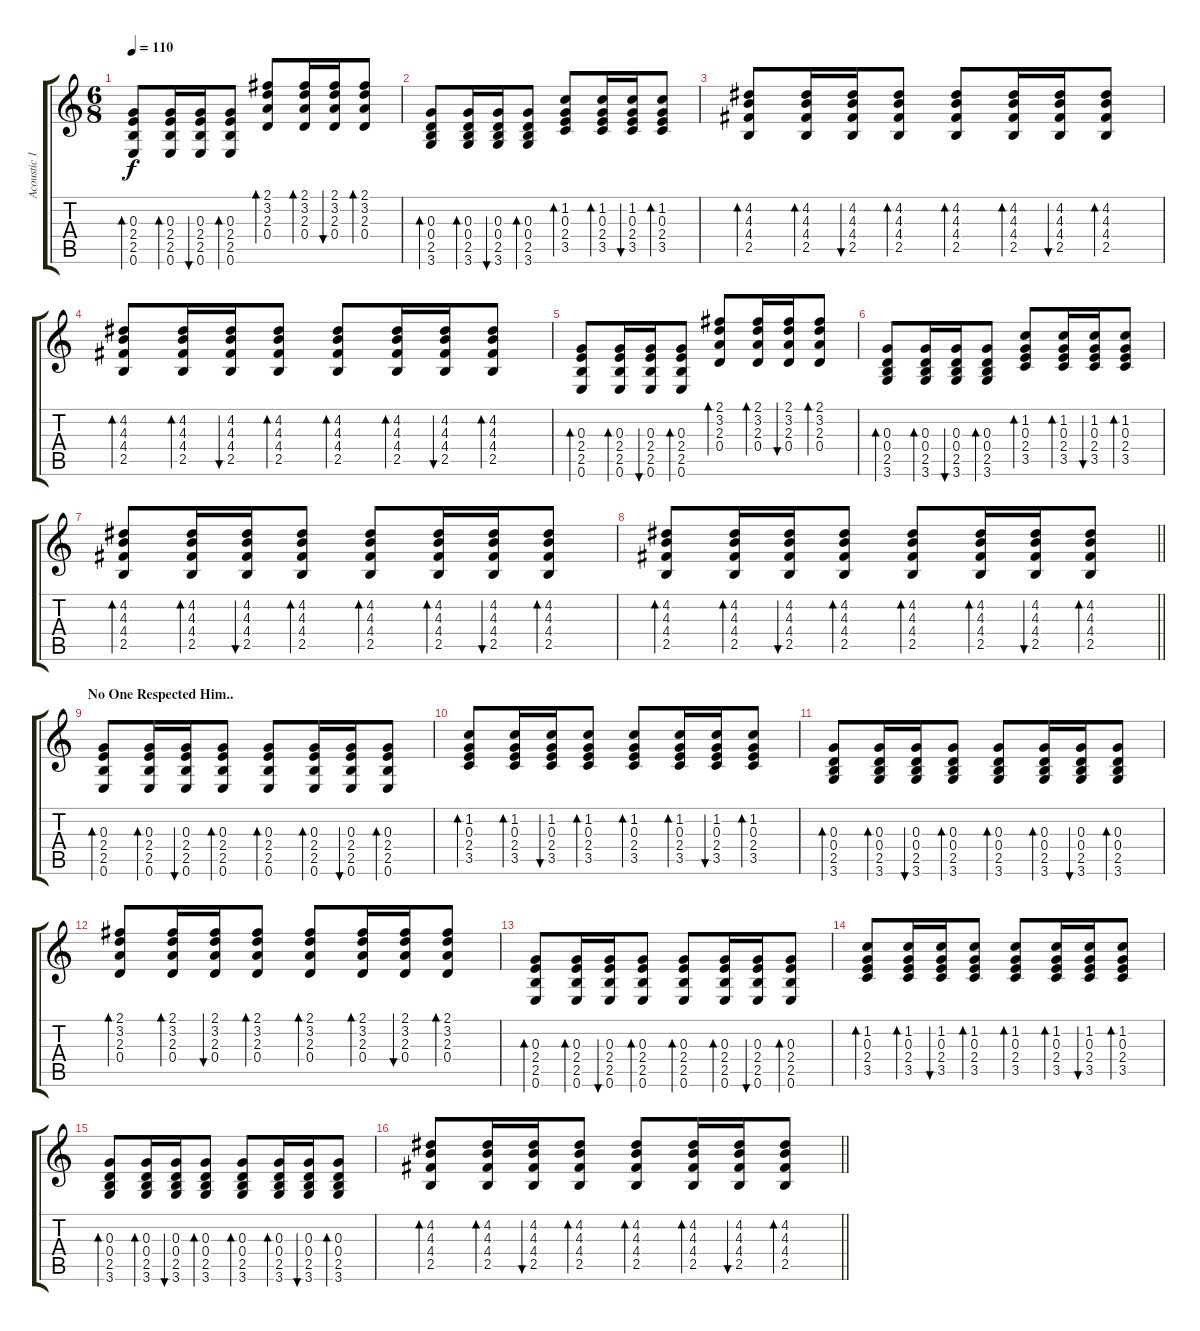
\track ("Acoustic 1" "Acoustic 1") {instrument acousticguitarsteel}
\staff {score tabs}
\tuning (E4 B3 G3 D3 A2 E2) {hide}
\ts (6 8)
\tempo 110
\clef g2
\ks c
(0.3 2.4 2.5 0.6).8{bd 60 dy f} (0.3 2.4 2.5 0.6).16{bd 60} (0.3 2.4 2.5 0.6).16{bu 60} (0.3 2.4 2.5 0.6).8{bd 60} (2.1 3.2 2.3 0.4).8{bd 60} (2.1 3.2 2.3 0.4).16{bd 60} (2.1 3.2 2.3 0.4).16{bu 60} (2.1 3.2 2.3 0.4).8{bd 60} |
(0.3 0.4 2.5 3.6).8{bd 60} (0.3 0.4 2.5 3.6).16{bd 60} (0.3 0.4 2.5 3.6).16{bu 60} (0.3 0.4 2.5 3.6).8{bd 60} (1.2 0.3 2.4 3.5).8{bd 60} (1.2 0.3 2.4 3.5).16{bd 60} (1.2 0.3 2.4 3.5).16{bu 60} (1.2 0.3 2.4 3.5).8{bd 60} |
(4.2 4.3 4.4 2.5).8{bd 60} (4.2 4.3 4.4 2.5).16{bd 60} (4.2 4.3 4.4 2.5).16{bu 60} (4.2 4.3 4.4 2.5).8{bd 60} (4.2 4.3 4.4 2.5).8{bd 60} (4.2 4.3 4.4 2.5).16{bd 60} (4.2 4.3 4.4 2.5).16{bu 60} (4.2 4.3 4.4 2.5).8{bd 60} |
(4.2 4.3 4.4 2.5).8{bd 60} (4.2 4.3 4.4 2.5).16{bd 60} (4.2 4.3 4.4 2.5).16{bu 60} (4.2 4.3 4.4 2.5).8{bd 60} (4.2 4.3 4.4 2.5).8{bd 60} (4.2 4.3 4.4 2.5).16{bd 60} (4.2 4.3 4.4 2.5).16{bu 60} (4.2 4.3 4.4 2.5).8{bd 60} |
(0.3 2.4 2.5 0.6).8{bd 60} (0.3 2.4 2.5 0.6).16{bd 60} (0.3 2.4 2.5 0.6).16{bu 60} (0.3 2.4 2.5 0.6).8{bd 60} (2.1 3.2 2.3 0.4).8{bd 60} (2.1 3.2 2.3 0.4).16{bd 60} (2.1 3.2 2.3 0.4).16{bu 60} (2.1 3.2 2.3 0.4).8{bd 60} |
(0.3 0.4 2.5 3.6).8{bd 60} (0.3 0.4 2.5 3.6).16{bd 60} (0.3 0.4 2.5 3.6).16{bu 60} (0.3 0.4 2.5 3.6).8{bd 60} (1.2 0.3 2.4 3.5).8{bd 60} (1.2 0.3 2.4 3.5).16{bd 60} (1.2 0.3 2.4 3.5).16{bu 60} (1.2 0.3 2.4 3.5).8{bd 60} |
(4.2 4.3 4.4 2.5).8{bd 60} (4.2 4.3 4.4 2.5).16{bd 60} (4.2 4.3 4.4 2.5).16{bu 60} (4.2 4.3 4.4 2.5).8{bd 60} (4.2 4.3 4.4 2.5).8{bd 60} (4.2 4.3 4.4 2.5).16{bd 60} (4.2 4.3 4.4 2.5).16{bu 60} (4.2 4.3 4.4 2.5).8{bd 60} |
\barLineRight lightlight
(4.2 4.3 4.4 2.5).8{bd 60} (4.2 4.3 4.4 2.5).16{bd 60} (4.2 4.3 4.4 2.5).16{bu 60} (4.2 4.3 4.4 2.5).8{bd 60} (4.2 4.3 4.4 2.5).8{bd 60} (4.2 4.3 4.4 2.5).16{bd 60} (4.2 4.3 4.4 2.5).16{bu 60} (4.2 4.3 4.4 2.5).8{bd 60} |
\section ("" "No One Respected Him..")
(0.3 2.4 2.5 0.6).8{bd 60} (0.3 2.4 2.5 0.6).16{bd 60} (0.3 2.4 2.5 0.6).16{bu 60} (0.3 2.4 2.5 0.6).8{bd 60} (0.3 2.4 2.5 0.6).8{bd 60} (0.3 2.4 2.5 0.6).16{bd 60} (0.3 2.4 2.5 0.6).16{bu 60} (0.3 2.4 2.5 0.6).8{bd 60} |
(1.2 0.3 2.4 3.5).8{bd 60} (1.2 0.3 2.4 3.5).16{bd 60} (1.2 0.3 2.4 3.5).16{bu 60} (1.2 0.3 2.4 3.5).8{bd 60} (1.2 0.3 2.4 3.5).8{bd 60} (1.2 0.3 2.4 3.5).16{bd 60} (1.2 0.3 2.4 3.5).16{bu 60} (1.2 0.3 2.4 3.5).8{bd 60} |
(0.3 0.4 2.5 3.6).8{bd 60} (0.3 0.4 2.5 3.6).16{bd 60} (0.3 0.4 2.5 3.6).16{bu 60} (0.3 0.4 2.5 3.6).8{bd 60} (0.3 0.4 2.5 3.6).8{bd 60} (0.3 0.4 2.5 3.6).16{bd 60} (0.3 0.4 2.5 3.6).16{bu 60} (0.3 0.4 2.5 3.6).8{bd 60} |
(2.1 3.2 2.3 0.4).8{bd 60} (2.1 3.2 2.3 0.4).16{bd 60} (2.1 3.2 2.3 0.4).16{bu 60} (2.1 3.2 2.3 0.4).8{bd 60} (2.1 3.2 2.3 0.4).8{bd 60} (2.1 3.2 2.3 0.4).16{bd 60} (2.1 3.2 2.3 0.4).16{bu 60} (2.1 3.2 2.3 0.4).8{bd 60} |
(0.3 2.4 2.5 0.6).8{bd 60} (0.3 2.4 2.5 0.6).16{bd 60} (0.3 2.4 2.5 0.6).16{bu 60} (0.3 2.4 2.5 0.6).8{bd 60} (0.3 2.4 2.5 0.6).8{bd 60} (0.3 2.4 2.5 0.6).16{bd 60} (0.3 2.4 2.5 0.6).16{bu 60} (0.3 2.4 2.5 0.6).8{bd 60} |
(1.2 0.3 2.4 3.5).8{bd 60} (1.2 0.3 2.4 3.5).16{bd 60} (1.2 0.3 2.4 3.5).16{bu 60} (1.2 0.3 2.4 3.5).8{bd 60} (1.2 0.3 2.4 3.5).8{bd 60} (1.2 0.3 2.4 3.5).16{bd 60} (1.2 0.3 2.4 3.5).16{bu 60} (1.2 0.3 2.4 3.5).8{bd 60} |
(0.3 0.4 2.5 3.6).8{bd 60} (0.3 0.4 2.5 3.6).16{bd 60} (0.3 0.4 2.5 3.6).16{bu 60} (0.3 0.4 2.5 3.6).8{bd 60} (0.3 0.4 2.5 3.6).8{bd 60} (0.3 0.4 2.5 3.6).16{bd 60} (0.3 0.4 2.5 3.6).16{bu 60} (0.3 0.4 2.5 3.6).8{bd 60} |
\barLineRight lightlight
(4.2 4.3 4.4 2.5).8{bd 60} (4.2 4.3 4.4 2.5).16{bd 60} (4.2 4.3 4.4 2.5).16{bu 60} (4.2 4.3 4.4 2.5).8{bd 60} (4.2 4.3 4.4 2.5).8{bd 60} (4.2 4.3 4.4 2.5).16{bd 60} (4.2 4.3 4.4 2.5).16{bu 60} (4.2 4.3 4.4 2.5).8{bd 60}
